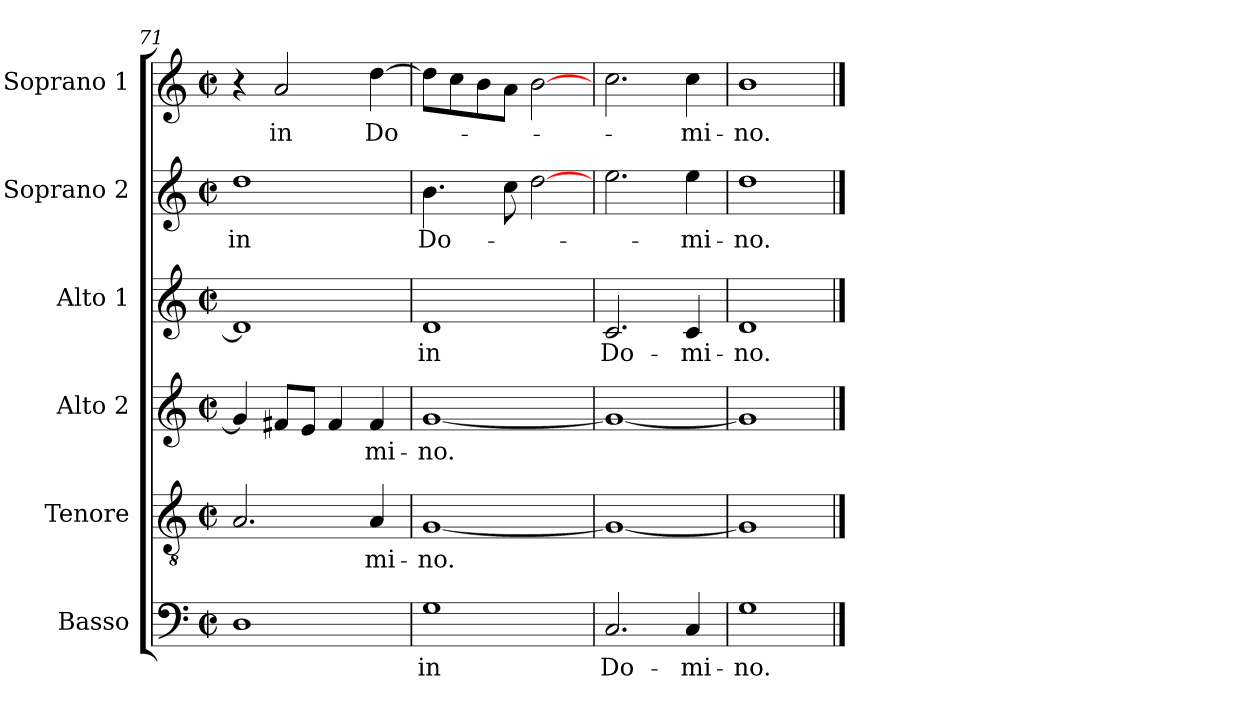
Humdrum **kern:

**kern	**text	**kern	**text	**kern	**text	**kern	**text	**kern	**text	**kern	**text
*part6	*part6	*part5	*part5	*part4	*part4	*part3	*part3	*part2	*part2	*part1	*part1
*staff6	*staff6	*staff5	*staff5	*staff4	*staff4	*staff3	*staff3	*staff2	*staff2	*staff1	*staff1
*I"Basso	*	*I"Tenore	*	*I"Alto 2	*	*I"Alto 1	*	*I"Soprano 2	*	*I"Soprano 1	*
*I'B	*	*I'T	*	*I'A 2	*	*I'A 1	*	*I'S 2	*	*I'S 1	*
*clefF4	*	*clefGv2	*	*clefG2	*	*clefG2	*	*clefG2	*	*clefG2	*
*k[]	*	*k[]	*	*k[]	*	*k[]	*	*k[]	*	*k[]	*
*C:	*	*C:	*	*C:	*	*C:	*	*C:	*	*C:	*
*M2/2	*	*M2/2	*	*M2/2	*	*M2/2	*	*M2/2	*	*M2/2	*
*met(c|)	*	*met(c|)	*	*met(c|)	*	*met(c|)	*	*met(c|)	*	*met(c|)	*
=71	=71	=71	=71	=71	=71	=71	=71	=71	=71	=71	=71
1D	.	2.A/	.	4g/]	.	1d]	.	1dd	in	4r	.
.	.	.	.	8f#X/L	.	.	.	.	.	2a/	in
.	.	.	.	8e/J	.	.	.	.	.	.	.
.	.	.	.	4f#/	.	.	.	.	.	.	.
.	.	4A/	-mi-	4f#/	-mi-	.	.	.	.	[4dd\	Do-
=72	=72	=72	=72	=72	=72	=72	=72	=72	=72	=72	=72
1G	in	[1G	-no.	[1g	-no.	1d	in	4.b\	Do-	8dd\L]	.
.	.	.	.	.	.	.	.	.	.	8cc\	.
.	.	.	.	.	.	.	.	.	.	8b\	.
.	.	.	.	.	.	.	.	8cc\	.	8a\J	.
.	.	.	.	.	.	.	.	[2dd\	.	[2b\	.
=73	=73	=73	=73	=73	=73	=73	=73	=73	=73	=73	=73
2.C/	Do-	1G_	.	1g_	.	2.c/	Do-	2.ee\	.	2.cc\	.
4C/	-mi-	.	.	.	.	4c/	-mi-	4ee\	-mi-	4cc\	-mi-
=74	=74	=74	=74	=74	=74	=74	=74	=74	=74	=74	=74
1G	-no.	1G]	.	1g]	.	1d	-no.	1dd	-no.	1b	-no.
==	==	==	==	==	==	==	==	==	==	==	==
*-	*-	*-	*-	*-	*-	*-	*-	*-	*-	*-	*-
